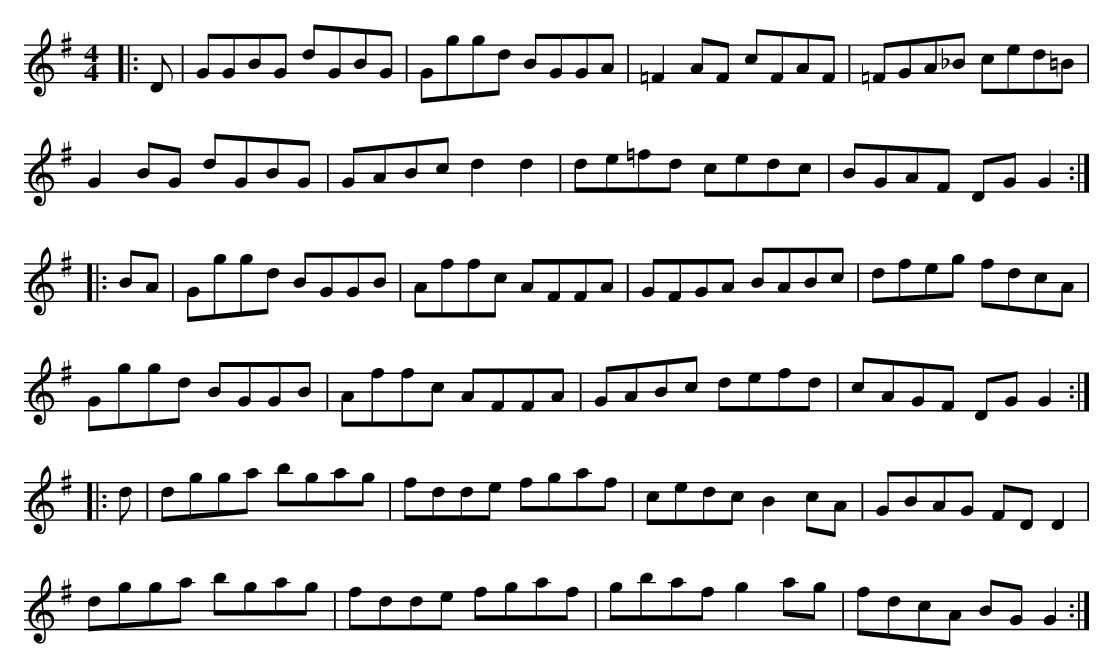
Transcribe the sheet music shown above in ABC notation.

X:1
M:4/4
K:G
|:D|GGBG dGBG|Gggd BGGA|=F2 AF cFAF|=FGA_B ced=B|
G2 BG dGBG|GABc d2 d2|de=fd cedc|BGAF DG G2:|
|:BA|Gggd BGGB|Affc AFFA|GFGA BABc|dfeg fdcA|
Gggd BGGB|Affc AFFA|GABc defd|cAGF DG G2:|
|:d|dgga bgag|fdde fgaf|cedc B2 cA|GBAG FD D2|
dgga bgag|fdde fgaf|gbaf g2 ag|fdcA BG G2:|
